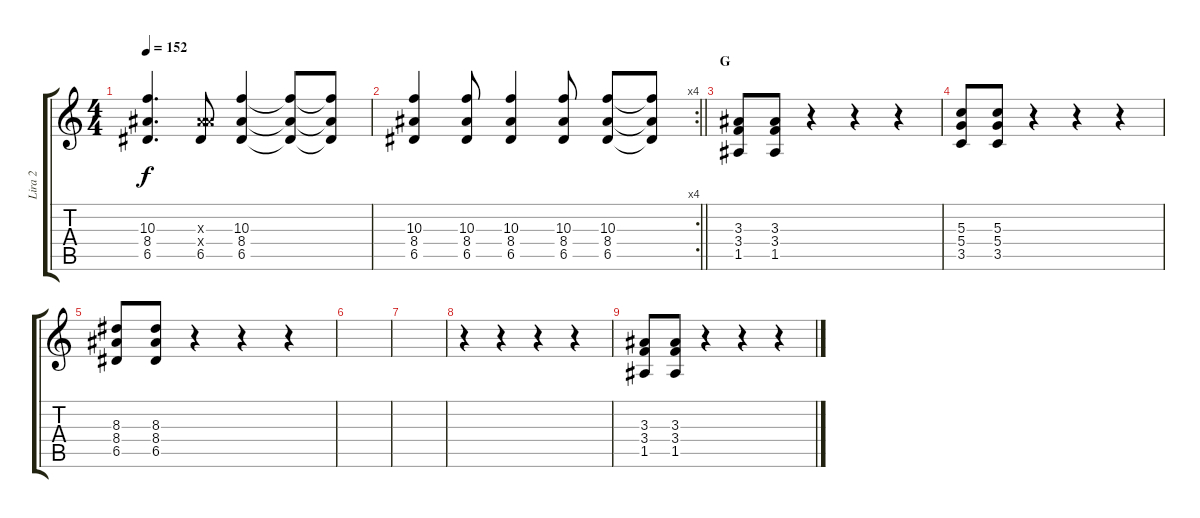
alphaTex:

\track ("Lira 2" "Lira 2") {instrument distortionguitar}
\staff {score tabs}
\tuning (E4 B3 G3 D3 A2 E2) {hide}
\ts (4 4)
\tempo 152
\clef g2
\ks c
(10.3 8.4 6.5).4{d dy f} (3.3{x} 8.4{x} 6.5).8 (10.3 8.4 6.5).4 (10.3{t} 8.4{t} 6.5{t}).8 (10.3{t} 8.4{t} 6.5{t}).8 |
\rc 4
\barLineRight lightlight
(10.3 8.4 6.5).4 (10.3 8.4 6.5).8 (10.3 8.4 6.5).4 (10.3 8.4 6.5).8 (10.3 8.4 6.5).8 (10.3{t} 8.4{t} 6.5{t}).8 |
\section ("" "G")
(3.3 3.4 1.5).8 (3.3 3.4 1.5).8 r.4 r.4 r.4 |
(5.3 5.4 3.5).8 (5.3 5.4 3.5).8 r.4 r.4 r.4 |
(8.3 8.4 6.5).8 (8.3 8.4 6.5).8 r.4 r.4 r.4 |
|
|
r.4 r.4 r.4 r.4 |
(3.3 3.4 1.5).8 (3.3 3.4 1.5).8 r.4 r.4 r.4
